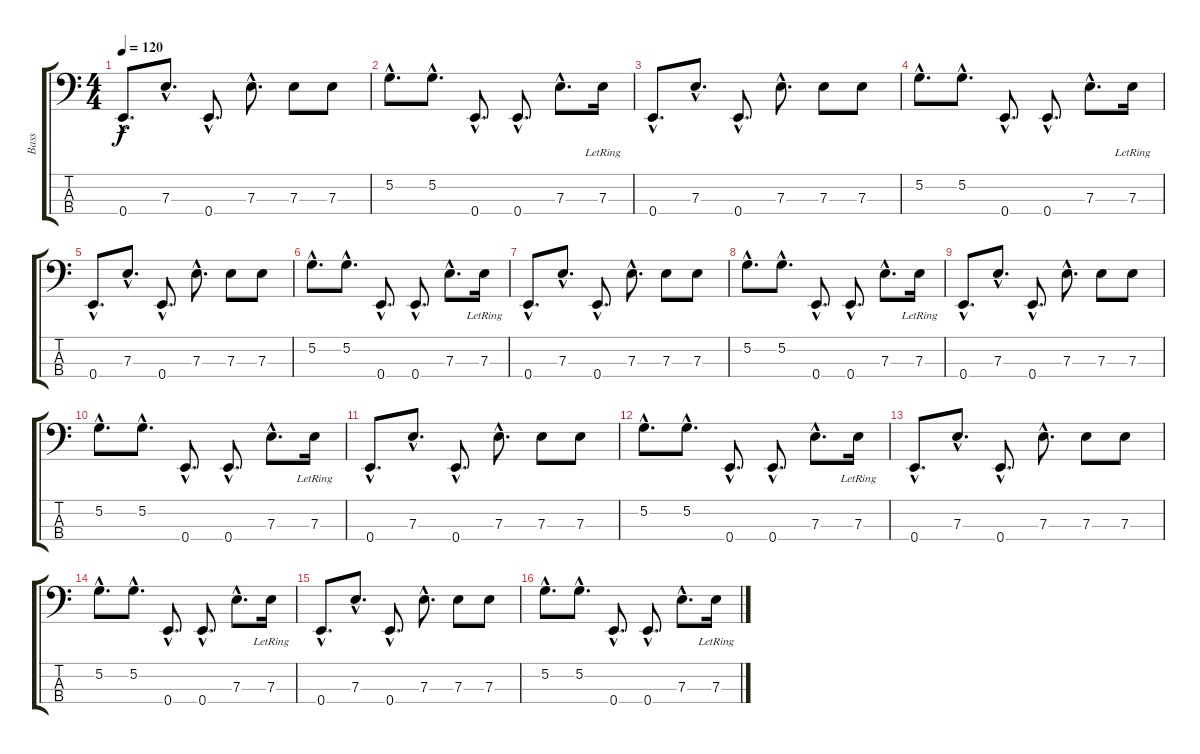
\track ("Bass" "Bass") {instrument electricbassfinger}
\staff {score tabs}
\tuning (G2 D2 A1 E1) {hide}
\ts (4 4)
\tempo 120
\clef f4
\ks c
0.4{hac}.8{d dy f} 7.3{hac}.8{d} 0.4{hac}.8{d} 7.3{hac}.8{d} 7.3.8 7.3.8 |
5.2{hac}.8{d} 5.2{hac}.8{d} 0.4{hac}.8{d} 0.4{hac}.8{d} 7.3{hac}.8{d} 7.3{lr}.16 |
0.4{hac}.8{d} 7.3{hac}.8{d} 0.4{hac}.8{d} 7.3{hac}.8{d} 7.3.8 7.3.8 |
5.2{hac}.8{d} 5.2{hac}.8{d} 0.4{hac}.8{d} 0.4{hac}.8{d} 7.3{hac}.8{d} 7.3{lr}.16 |
0.4{hac}.8{d} 7.3{hac}.8{d} 0.4{hac}.8{d} 7.3{hac}.8{d} 7.3.8 7.3.8 |
5.2{hac}.8{d} 5.2{hac}.8{d} 0.4{hac}.8{d} 0.4{hac}.8{d} 7.3{hac}.8{d} 7.3{lr}.16 |
0.4{hac}.8{d} 7.3{hac}.8{d} 0.4{hac}.8{d} 7.3{hac}.8{d} 7.3.8 7.3.8 |
5.2{hac}.8{d} 5.2{hac}.8{d} 0.4{hac}.8{d} 0.4{hac}.8{d} 7.3{hac}.8{d} 7.3{lr}.16 |
0.4{hac}.8{d} 7.3{hac}.8{d} 0.4{hac}.8{d} 7.3{hac}.8{d} 7.3.8 7.3.8 |
5.2{hac}.8{d} 5.2{hac}.8{d} 0.4{hac}.8{d} 0.4{hac}.8{d} 7.3{hac}.8{d} 7.3{lr}.16 |
0.4{hac}.8{d} 7.3{hac}.8{d} 0.4{hac}.8{d} 7.3{hac}.8{d} 7.3.8 7.3.8 |
5.2{hac}.8{d} 5.2{hac}.8{d} 0.4{hac}.8{d} 0.4{hac}.8{d} 7.3{hac}.8{d} 7.3{lr}.16 |
0.4{hac}.8{d} 7.3{hac}.8{d} 0.4{hac}.8{d} 7.3{hac}.8{d} 7.3.8 7.3.8 |
5.2{hac}.8{d} 5.2{hac}.8{d} 0.4{hac}.8{d} 0.4{hac}.8{d} 7.3{hac}.8{d} 7.3{lr}.16 |
0.4{hac}.8{d} 7.3{hac}.8{d} 0.4{hac}.8{d} 7.3{hac}.8{d} 7.3.8 7.3.8 |
5.2{hac}.8{d} 5.2{hac}.8{d} 0.4{hac}.8{d} 0.4{hac}.8{d} 7.3{hac}.8{d} 7.3{lr}.16
